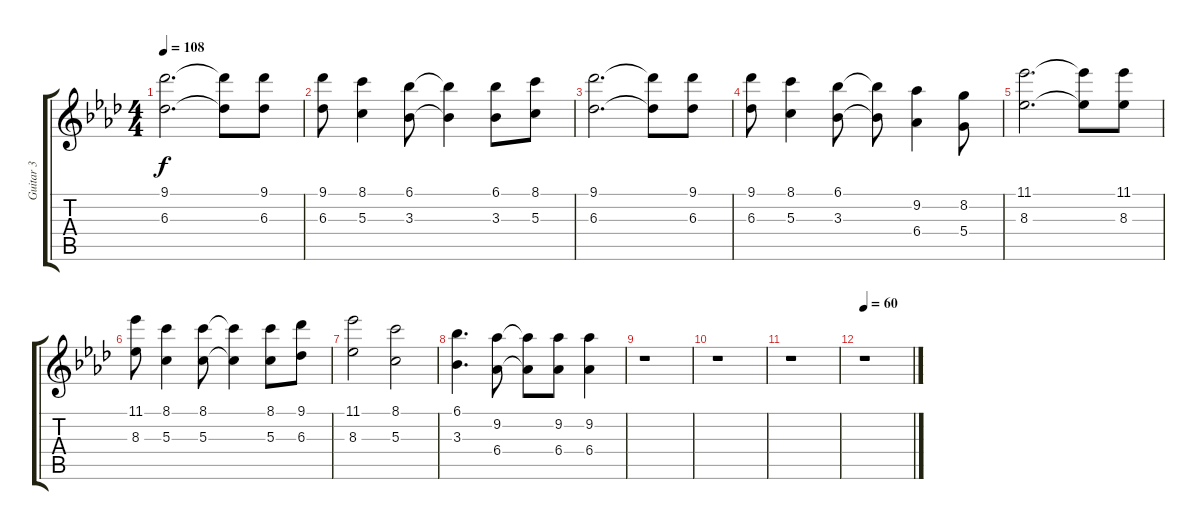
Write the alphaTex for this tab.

\track ("Guitar 3" "Guitar 3") {instrument distortionguitar}
\staff {score tabs}
\tuning (E4 B3 G3 D3 A2 E2) {hide}
\ts (4 4)
\tempo 108
\clef g2
\ks ab
(9.1 6.3).2{d dy f} (9.1{t} 6.3{t}).8 (9.1 6.3).8 |
(9.1 6.3).8 (8.1 5.3).4 (6.1 3.3).8 (6.1{t} 3.3{t}).4 (6.1 3.3).8 (8.1 5.3).8 |
(9.1 6.3).2{d} (9.1{t} 6.3{t}).8 (9.1 6.3).8 |
(9.1 6.3).8 (8.1 5.3).4 (6.1 3.3).8 (6.1{t} 3.3{t}).8 (9.2 6.4).4 (8.2 5.4).8 |
(11.1 8.3).2{d} (11.1{t} 8.3{t}).8 (11.1 8.3).8 |
(11.1 8.3).8 (8.1 5.3).4 (8.1 5.3).8 (8.1{t} 5.3{t}).4 (8.1 5.3).8 (9.1 6.3).8 |
(11.1 8.3).2 (8.1 5.3).2 |
(6.1 3.3).4{d} (9.2 6.4).8 (9.2{t} 6.4{t}).8 (9.2 6.4).8 (9.2 6.4).4 |
r.1 |
r.1 |
r.1 |
\tempo 60
r.1
